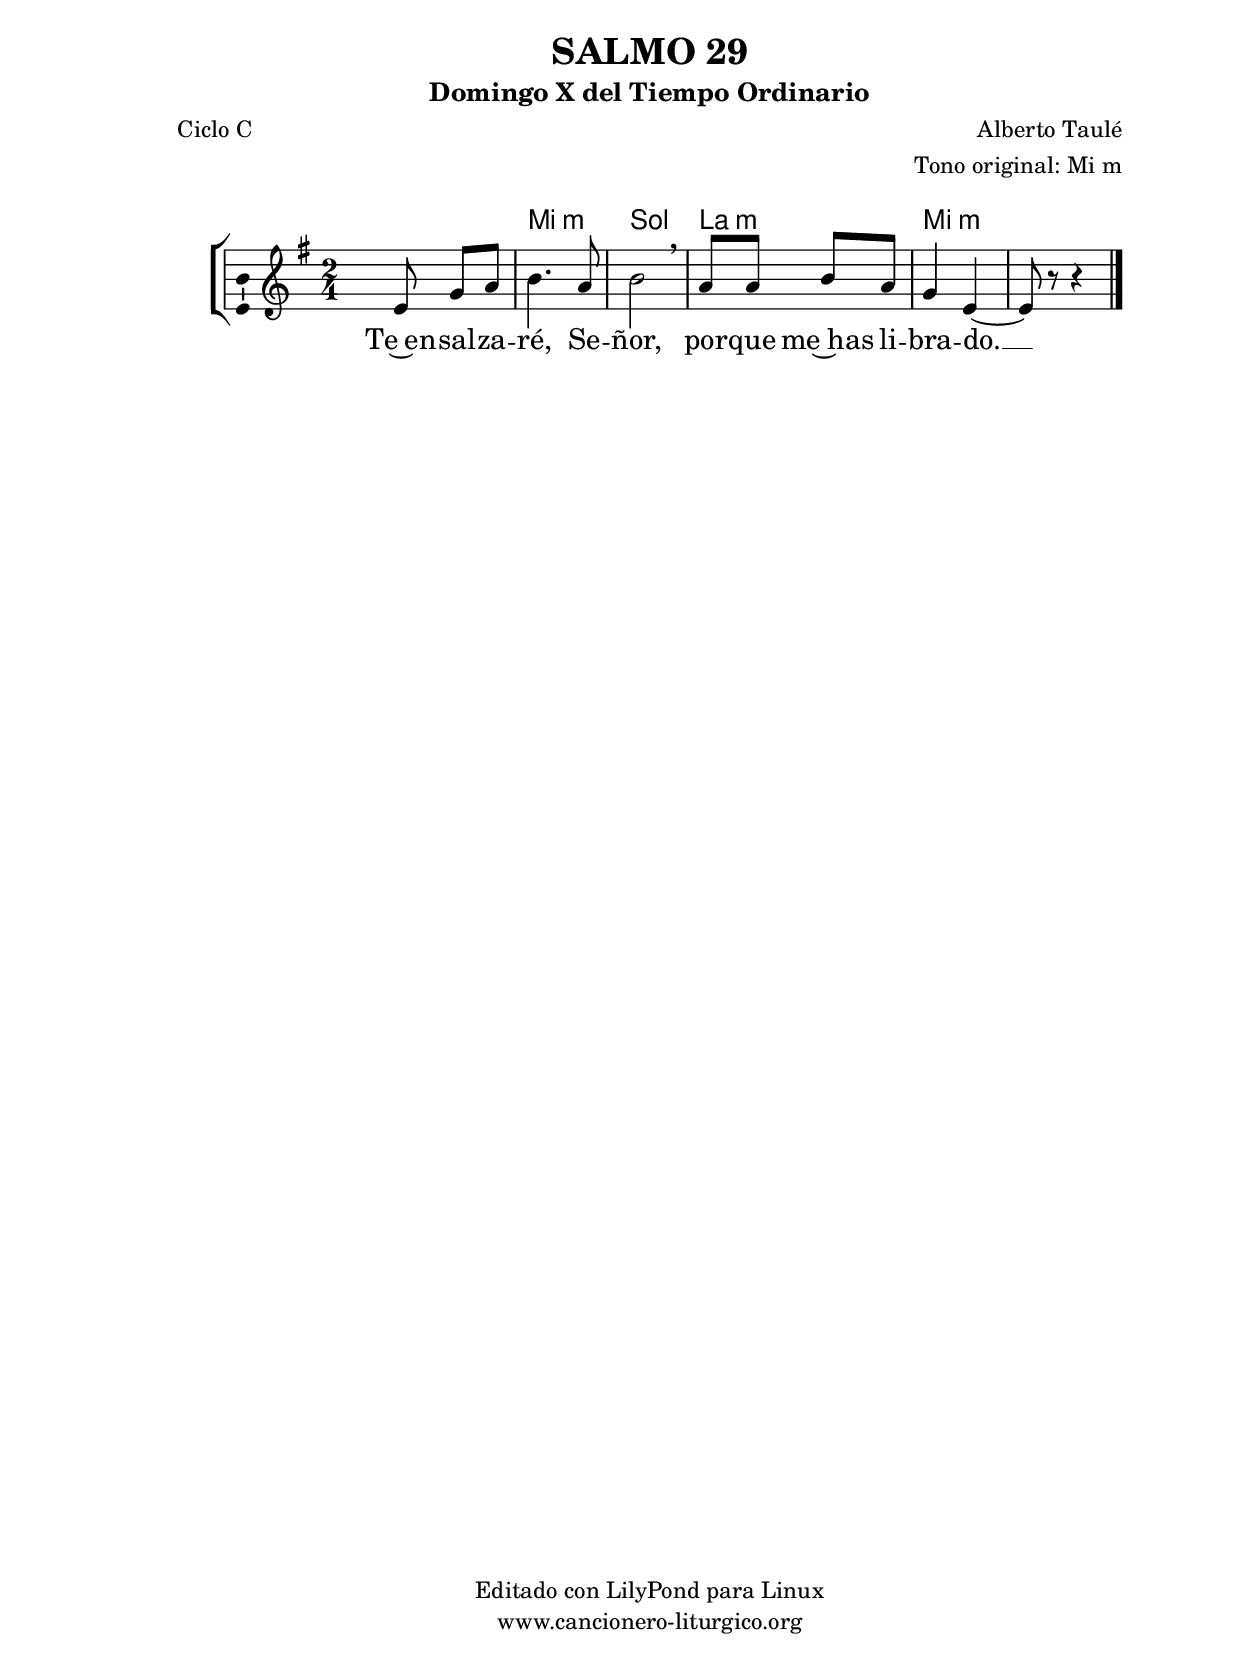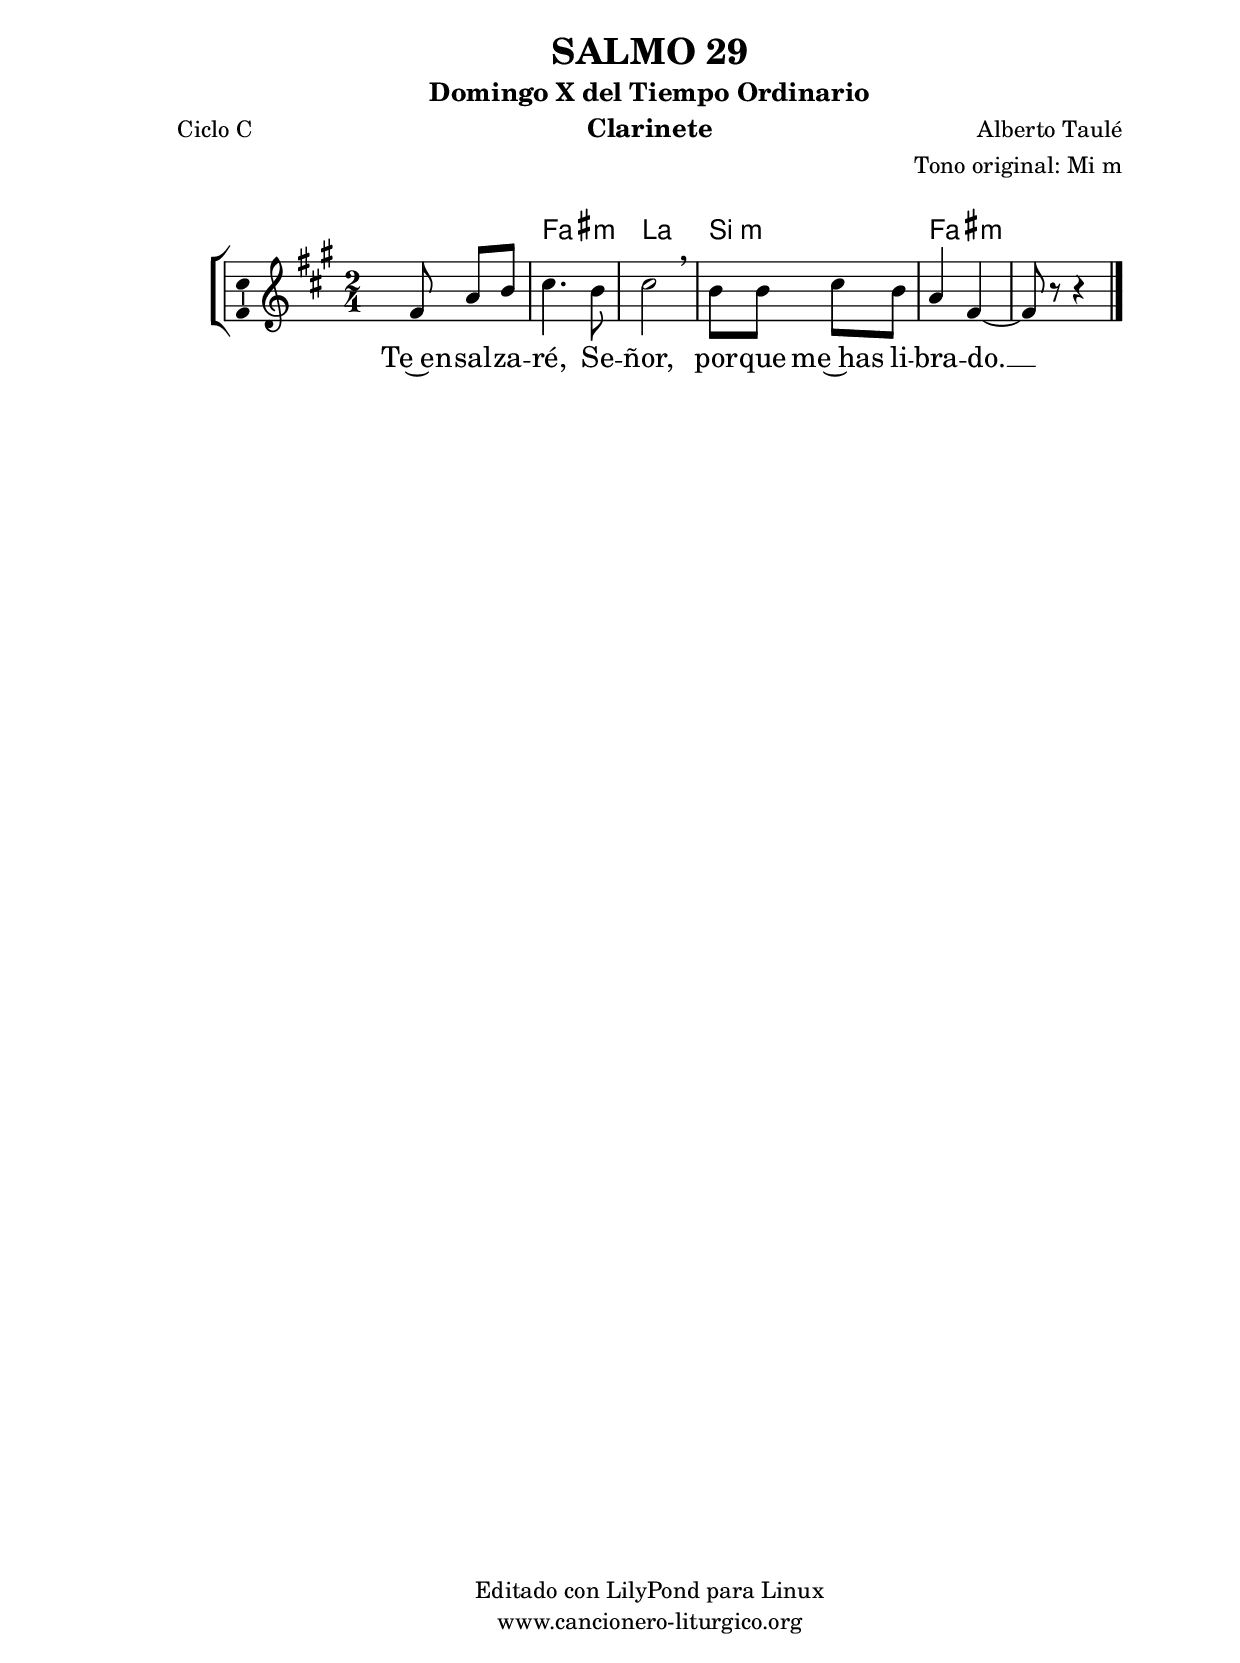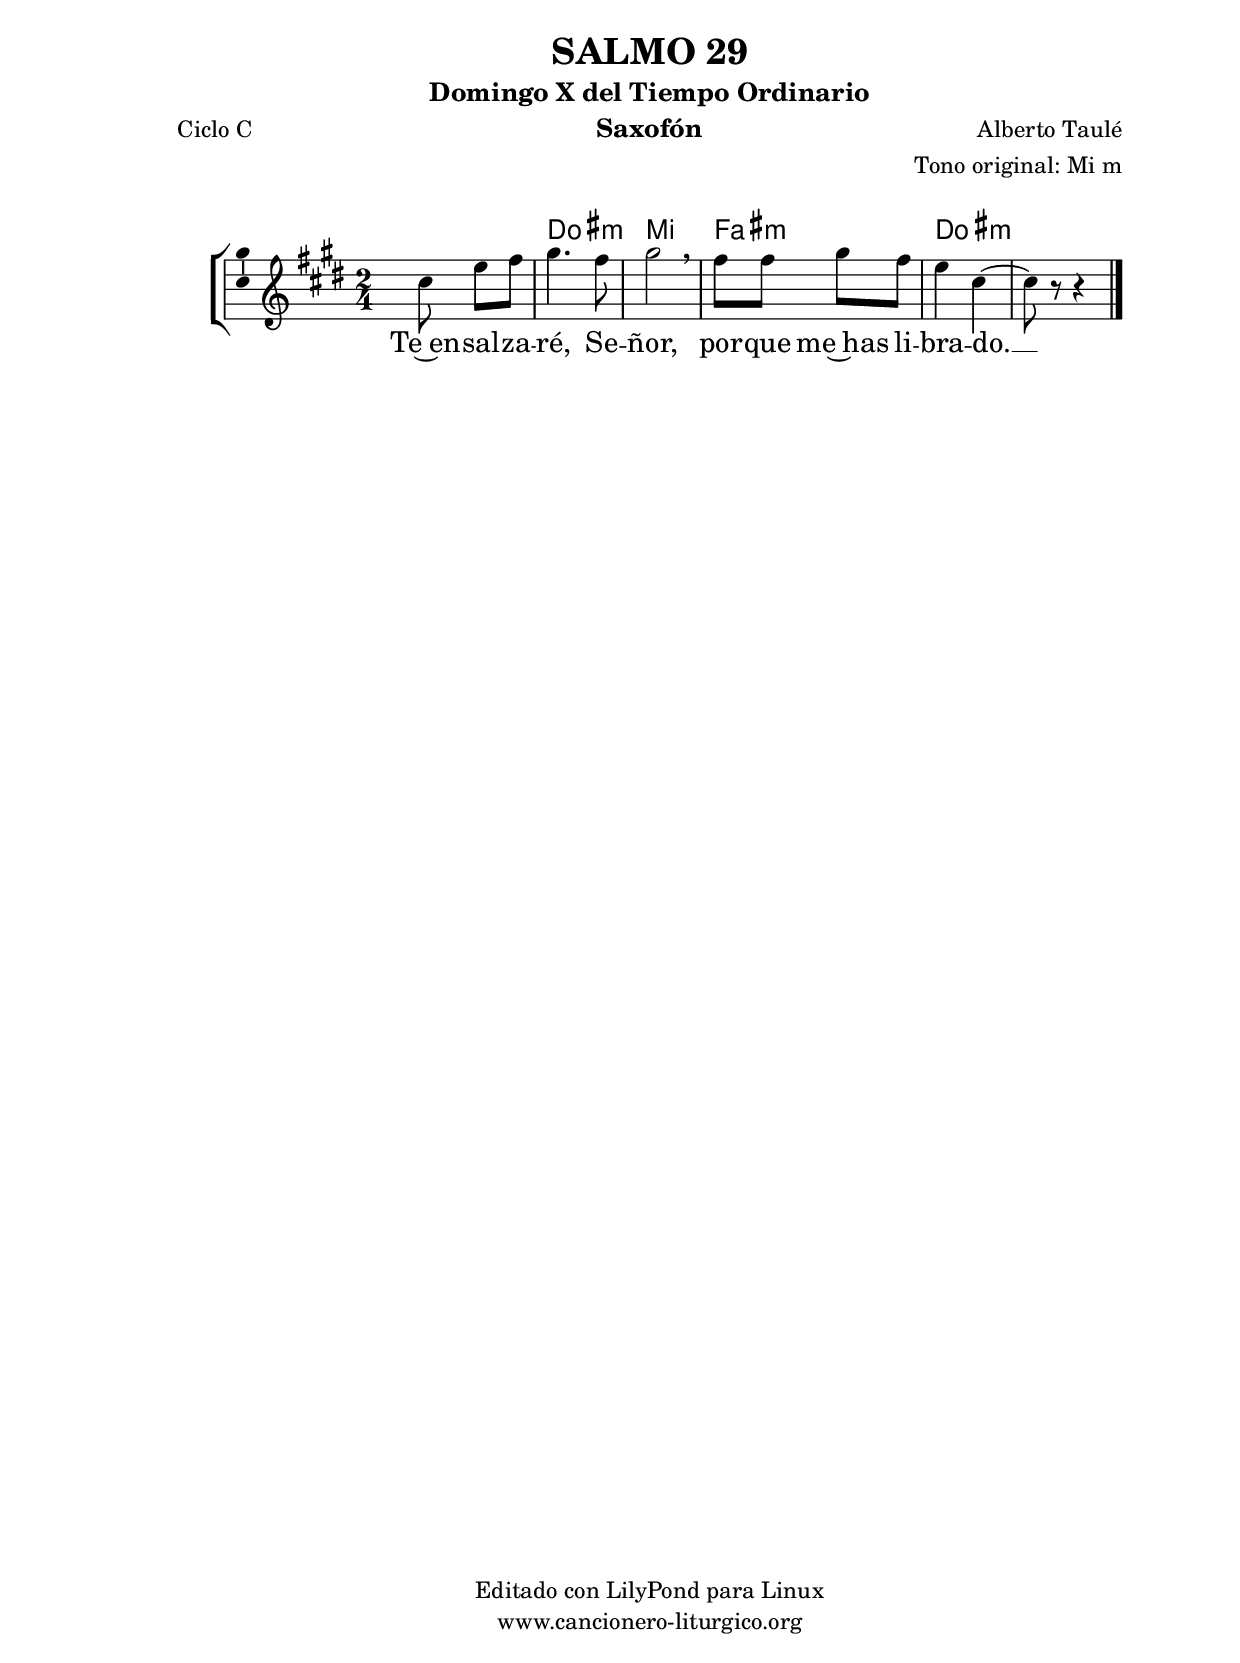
%
%para convertir .midi en .wav:
%timidity filename.midi -Ow -o finename.wav
%
%
%Para convertir de .wav a .mp3:
%lame -h -m j filename.wav
%
%
%para escuchar el midi:
%timidity nombrefichero.midi
%


%versión de lilypond para la que se ha escrito esta partitura:
\version "2.16.0"

	%Tamaño papel
	#(set-default-paper-size "a4")
	%Tamaño partitura
	#(set-global-staff-size 20)
	%No responde al pulsar sobre una nota
	#(ly:set-option 'point-and-click #f)

%parámetros del encabezamiento:
\header {
	title = "SALMO 29"
	subtitle = "Domingo X del Tiempo Ordinario"
	composer = "Alberto Taulé"
	poet = "Ciclo C"
	meter = ""
	arranger = "Tono original: Mi m"
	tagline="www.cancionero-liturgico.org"
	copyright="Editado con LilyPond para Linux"
	tiempo = "Ordinario"
	usos = "Salmo"
	letra = "Te ensalzaré, Señor, porque me has librado."
	}

%parámetros asociados al papel:
\paper  {
	oddHeaderMarkup = \markup {\fill-line { \on-the-fly #not-first-page \fromproperty #'header:title \on-the-fly #not-first-page \fromproperty #'header:composer }}
	evenHeaderMarkup = \markup {\fill-line { \fromproperty #'header:composer \fromproperty #'header:title }}
	#(set-paper-size "a4")
	print-page-number = ##f
	first-page-number = 1
	print-first-page-number = ##f
%	head-separation = 3.0 \cm
	top-margin = 2.0 \cm
	bottom-margin = 0.5\cm
%%%	bottom-margin = -1.0\cm
	left-margin = 3.0 \cm
	line-width = 16.0 \cm 
	indent = 8\mm
	interscoreline = 2.\mm
	between-system-space = 15\mm
%	para que las partituras no llenen la hoja:
	ragged-bottom = ##t
%	idem para la última hoja:
	ragged-last-bottom = ##f
%	para que las partituras llenen el ancho del papel:
	ragged-last = ##f
	after-title-space = 2.5 \cm
%page-count=1
%system-count=8

	%Flexible Vertical Spacing
%	markup-markup-spacing =
%	#'((basic-distance . 15) (minimum-distance . 15) (padding . 3))
	markup-system-spacing =
	#'((basic-distance . 15) (minimum-distance . 15) (padding . 3))
	system-system-spacing =
	#'((basic-distance . 15) (minimum-distance . 15) (padding . 3))
	score-system-spacing =
	#'((basic-distance . 15) (minimum-distance . 15) (padding . 5))
%	top-system-spacing = % header
%	#'((basic-distance . 8) (minimum-distance . 0) (padding . 3))
%	top-markup-spacing =
%	#'((basic-distance . 20) (minimum-distance . 20) (padding . 3))
	last-bottom-spacing = % footer
	#'((basic-distance . 5) (minimum-distance . 5) (padding . 3))
%	score-markup-spacing =
%	#'((basic-distance . 16) (minimum-distance . 13) (padding . 3))

	}


%parámetros que afectan a toda la partitura:
global =  {
	%clave de sol (G):
	\clef G
	%armadura:
%	\transpose f a
	\key e \minor
	\tempo 4=90
	\set Score.tempoHideNote = ##t
	}


acordes = {
	\italianChords
	\chordmode {
%	\transpose f a
{

s2
e2:m g a:m e:m s

	}
	}
}

melodia = 
%	\transpose f a
{
	\relative c'{
	\time 2/4

s8 e8 g a
b4. a8
b2 \breathe
a8 a b a
g4 e~
e8 r8 r4

	\bar "|."
	}
	}


texto = \lyricmode {
Te~en -- sal -- za -- ré, Se -- ñor, por -- que me~has li -- bra -- do. __
	}


acordesStaff = \context ChordNames = acordesStaff <<
	\set chordChanges = ##t
	\acordes
	>>


vozStaff = \context Voice = vozStaff
\with {\consists "Ambitus_engraver"}
<<
%	\set Staff.instrumentName = ""
%	\set Staff.shortInstrumentName = ""
%	\set Staff.midiInstrument = #"clarinet"
%	\set Staff.midiInstrument = #"cello"
%	\set Staff.midiInstrument = #"flute"
	\set Staff.midiInstrument = #"electric guitar (jazz)"
%	\set Staff.midiInstrument = #"english horn"
%	\set Staff.midiInstrument = #"violin"
%	\set Staff.midiInstrument = #"glockenspiel"
	\set Staff.midiMinimumVolume = #0.7
	\set Staff.midiMaximumVolume = #0.9
	\global
	\melodia
	>>


textoStaff = \context Lyrics = textoStaff <<
	\lyricsto vozStaff \texto
	>>

\book {
	\score {
		\context ChoirStaff {
			\override StaffGroup.SystemStartBracket #'collapse-height = #1
			\override Score.SystemStartBar #'collapse-height = #1
			<<
			\acordesStaff
			\vozStaff
			\textoStaff
			>>
			}
		\layout {
	    		\context {
				\Lyrics
				\override LyricText #'font-size = #2
				}
	   		 \context {
				\Score
				%fontSize = #3
				\override StaffSymbol #'staff-space = #(magstep +3)
				%\override Beam #'thickness = #0.55
				%\override SpacingSpanner #'spacing-increment = #1.0
				%\override Slur #'height-limit = #1.5
				}
			}
		}
	\score {
		\unfoldRepeats
		\context ChoirStaff {
			<<
			\acordesStaff
			\vozStaff
			>>
			}
		\midi {
	  		\context {
	  			\Score
				tempoWholesPerMinute = #(ly:make-moment 70 4)
				}
			}
		}
	}

%Partitura para clarinete
#(define output-suffix "C")
\book {
	\header{
		instrument = "Clarinete"
		}
	\score {
		\context ChoirStaff {
			\override StaffGroup.SystemStartBracket #'collapse-height = #1
			\override Score.SystemStartBar #'collapse-height = #1
\transpose c d
			<<
			\acordesStaff
			\vozStaff
			\textoStaff
			>>
			}
		\layout {
	    		\context {
				\Lyrics
				\override LyricText #'font-size = #2
				}
	   		 \context {
				\Score
				%fontSize = #3
				\override StaffSymbol #'staff-space = #(magstep +3)
				%\override Beam #'thickness = #0.55
				%\override SpacingSpanner #'spacing-increment = #1.0
				%\override Slur #'height-limit = #1.5
				}
			}
		}
	}

%Partitura para saxofón
#(define output-suffix "S")
\book {
	\header{
		instrument = "Saxofón"
		}
	\score {
		\context ChoirStaff {
			\override StaffGroup.SystemStartBracket #'collapse-height = #1
			\override Score.SystemStartBar #'collapse-height = #1
\transpose c a
			<<
			\acordesStaff
			\vozStaff
			\textoStaff
			>>
			}
		\layout {
	    		\context {
				\Lyrics
				\override LyricText #'font-size = #2
				}
	   		 \context {
				\Score
				%fontSize = #3
				\override StaffSymbol #'staff-space = #(magstep +3)
				%\override Beam #'thickness = #0.55
				%\override SpacingSpanner #'spacing-increment = #1.0
				%\override Slur #'height-limit = #1.5
				}
			}
		}
	}

